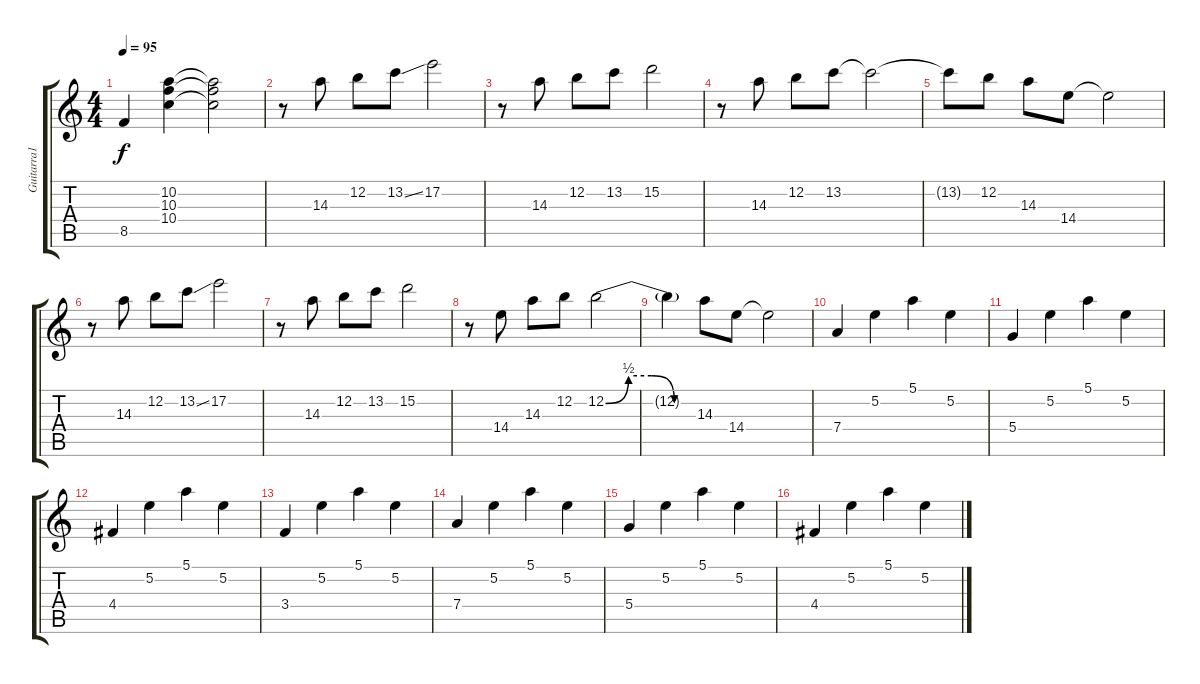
\track ("Guitarra1 (Robe)" "Guitarra1 ") {instrument distortionguitar}
\staff {score tabs}
\tuning (E4 B3 G3 D3 A2 E2) {hide}
\ts (4 4)
\tempo 95
\clef g2
\ks c
8.5.4{dy f} (10.2 10.3 10.4).4 (10.2{t} 10.3{t} 10.4{t}).2 |
r.8 14.3.8 12.2.8 13.2{ss}.8 17.2.2 |
r.8 14.3.8 12.2.8 13.2.8 15.2.2 |
r.8 14.3.8 12.2.8 13.2.8 13.2{t}.2 |
13.2{t}.8 12.2.8 14.3.8 14.4.8 14.4{t}.2 |
r.8 14.3.8 12.2.8 13.2{ss}.8 17.2.2 |
r.8 14.3.8 12.2.8 13.2.8 15.2.2 |
r.8 14.4.8 14.3.8 12.2.8 12.2{be (custom 0 0 15 2 30 2 45 0 60 0)}.2 |
12.2{t}.4 14.3.8 14.4.8 14.4{t}.2 |
7.4.4 5.2.4 5.1.4 5.2.4 |
5.4.4 5.2.4 5.1.4 5.2.4 |
4.4.4 5.2.4 5.1.4 5.2.4 |
3.4.4 5.2.4 5.1.4 5.2.4 |
7.4.4 5.2.4 5.1.4 5.2.4 |
5.4.4 5.2.4 5.1.4 5.2.4 |
4.4.4 5.2.4 5.1.4 5.2.4
